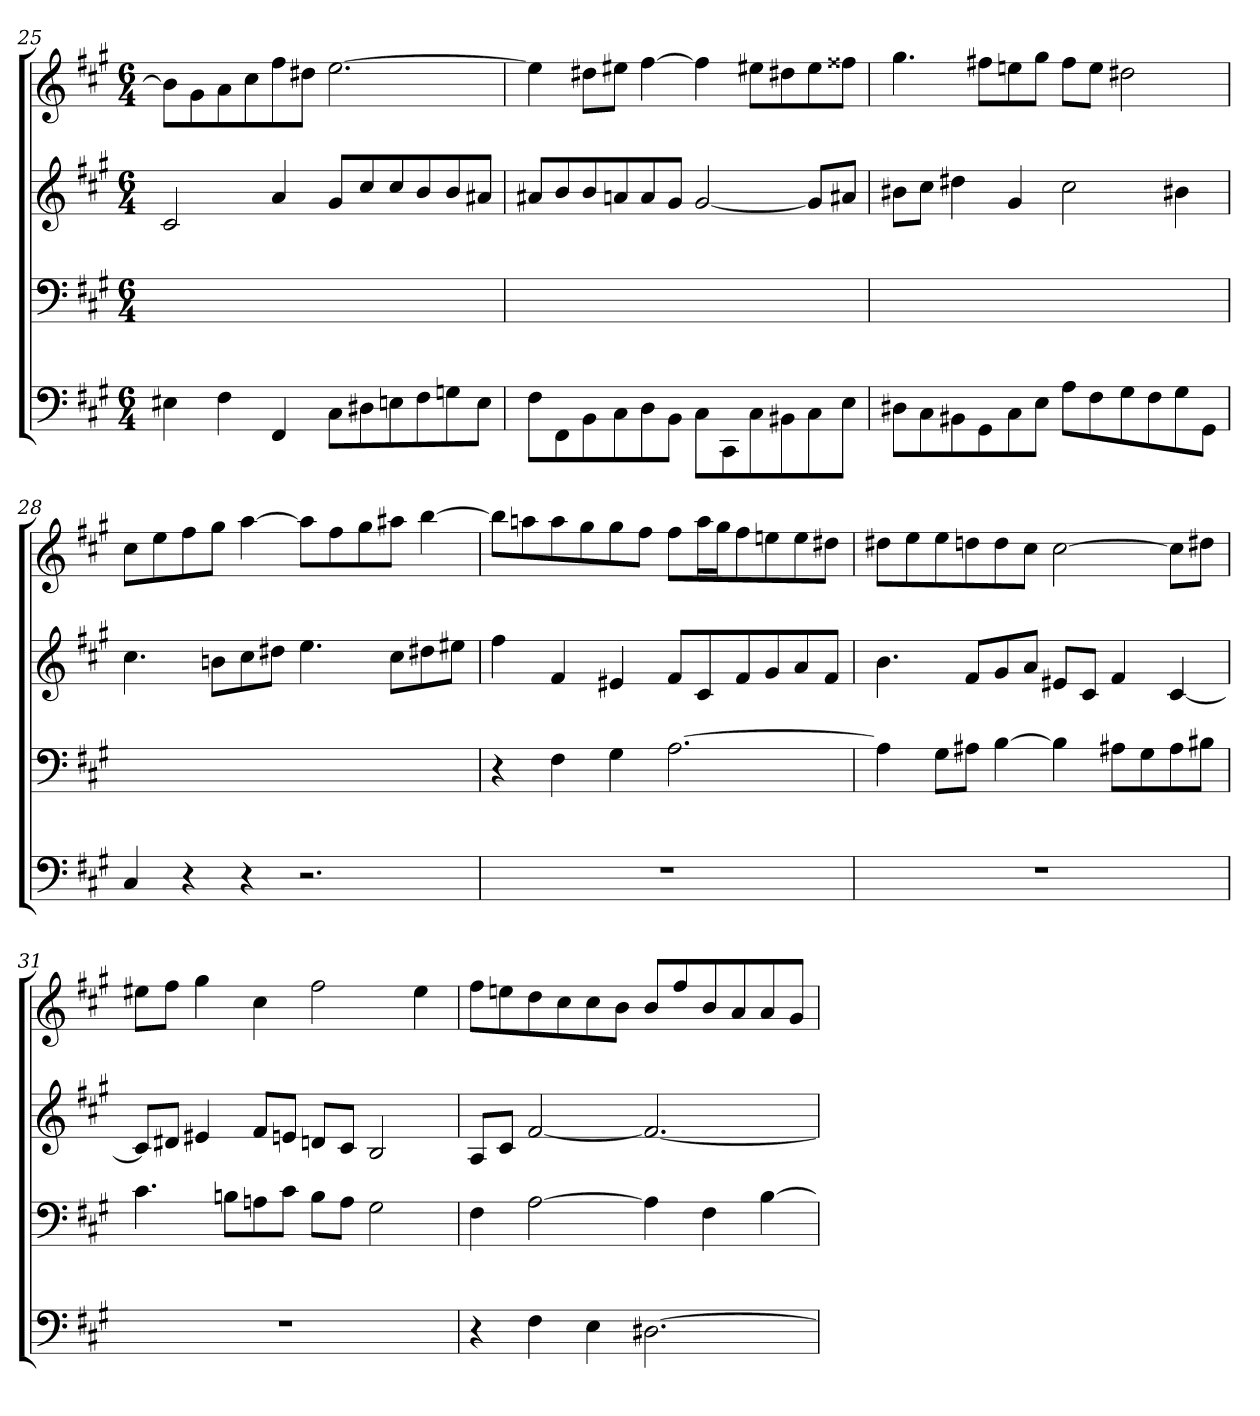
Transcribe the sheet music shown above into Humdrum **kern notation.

**kern	**kern	**kern	**kern
*part4	*part3	*part2	*part1
*staff4	*staff3	*staff2	*staff1
*clefF4	*clefF4	*clefG2	*clefG2
*k[f#c#g#]	*k[f#c#g#]	*k[f#c#g#]	*k[f#c#g#]
*M6/4	*M6/4	*M6/4	*M6/4
=25	=25	=25	=25
4E#X	1.ryy	2c#	8b\L]
.	.	.	8g#\
4F#	.	.	8a\
.	.	.	8cc#\
4FF#	.	4a	8ff#\
.	.	.	8dd#X\J
8C#\L	.	8g#/L	[2.ee
8D#X\	.	8cc#/	.
8En\	.	8cc#/	.
8F#\	.	8b/	.
8Gn\	.	8b/	.
8E\J	.	8a#X/J	.
=26	=26	=26	=26
8F#\L	1.ryy	8a#X/L	4ee]
8FF#\	.	8b/	.
8BB\	.	8b/	8dd#X\L
8C#\	.	8an/	8ee#X\J
8D\	.	8a/	[4ff#
8BB\J	.	8g#/J	.
8C#\L	.	[2g#	4ff#]
8CC#\	.	.	.
8C#\	.	.	8ee#X\L
8BB#X\	.	.	8dd#X\
8C#\	.	8g#/L]	8ee#\
8E\J	.	8a#X/J	8ff##X\J
=27	=27	=27	=27
8D#X\L	1.ryy	8b#X\L	4.gg#
8C#\	.	8cc#\J	.
8BB#X\	.	4dd#X	.
8GG#\	.	.	8ff#X\L
8C#\	.	4g#	8een\
8E\J	.	.	8gg#\J
8A\L	.	2cc#	8ff#\L
8F#\	.	.	8ee\J
8G#\	.	.	2dd#X
8F#\	.	.	.
8G#\	.	4b#X	.
8GG#\J	.	.	.
=28	=28	=28	=28
4C#	1.ryy	4.cc#	8cc#\L
.	.	.	8ee\
4r	.	.	8ff#\
.	.	8bn\L	8gg#\J
4r	.	8cc#\	[4aa
.	.	8dd#X\J	.
2.r	.	4.ee	8aa\L]
.	.	.	8ff#\
.	.	.	8gg#\
.	.	8cc#\L	8aa#X\J
.	.	8dd#X\	[4bb
.	.	8ee#X\J	.
=29	=29	=29	=29
1.r	4r	4ff#	8bb\L]
.	.	.	8aan\
.	4F#	4f#	8aa\
.	.	.	8gg#\
.	4G#	4e#X	8gg#\
.	.	.	8ff#\J
.	[2.A	8f#/L	8ff#\L
.	.	8c#/	16aa\L
.	.	.	16gg#\J
.	.	8f#/	8ff#\
.	.	8g#/	8een\
.	.	8a/	8ee\
.	.	8f#/J	8dd#X\J
=30	=30	=30	=30
1.r	4A]	4.b	8dd#X\L
.	.	.	8ee\
.	8G#\L	.	8ee\
.	8A#X\J	8f#/L	8ddn\
.	[4B	8g#/	8dd\
.	.	8a/J	8cc#\J
.	4B]	8e#X/L	[2cc#
.	.	8c#/J	.
.	8A#X\L	4f#	.
.	8G#\	.	.
.	8A#\	[4c#	8cc#\L]
.	8B#X\J	.	8dd#X\J
=31	=31	=31	=31
1.r	4.c#	8c#/L]	8ee#X\L
.	.	8d#X/J	8ff#\J
.	.	4e#X	4gg#
.	8Bn\L	.	.
.	8An\	8f#/L	4cc#
.	8c#\J	8en/J	.
.	8B\L	8dn/L	2ff#
.	8A\J	8c#/J	.
.	2G#	2B	.
.	.	.	4ee#
=32	=32	=32	=32
4r	4F#	8A/L	8ff#\L
.	.	8c#/J	8een\
4F#	[2A	[2f#	8dd\
.	.	.	8cc#\
4E	.	.	8cc#\
.	.	.	8b\J
[2.D#X	4A]	2.f#_	8b/L
.	.	.	8ff#/
.	4F#	.	8b/
.	.	.	8a/
.	[4B	.	8a/
.	.	.	8g#/J
=	=	=	=
*-	*-	*-	*-
